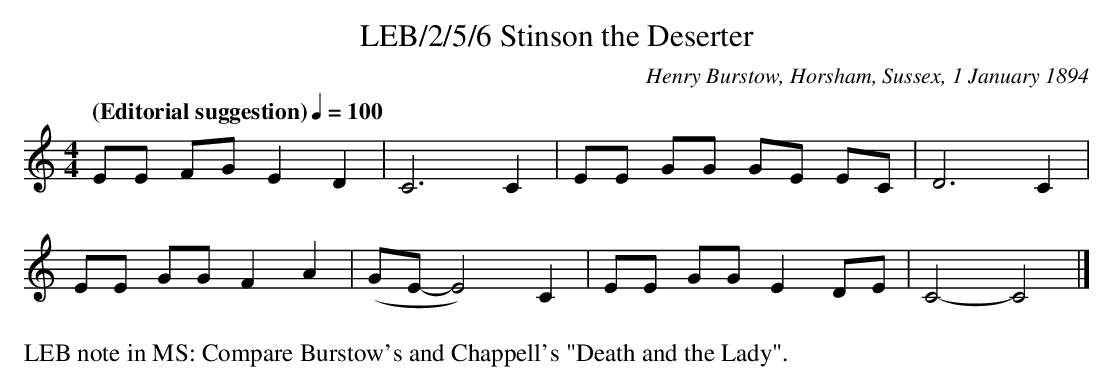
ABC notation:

X:1
T:LEB/2/5/6 Stinson the Deserter
C:Henry Burstow, Horsham, Sussex, 1 January 1894
L:1/8
Q:"(Editorial suggestion)" 1/4=100
M:4/4
K:C
EE FG E2 D2 | C6 C2 | EE GG GE EC | D6 C2 |
EE GG F2 A2 | (GE-E4) C2 | EE GG E2 DE | C4-C4 |]
